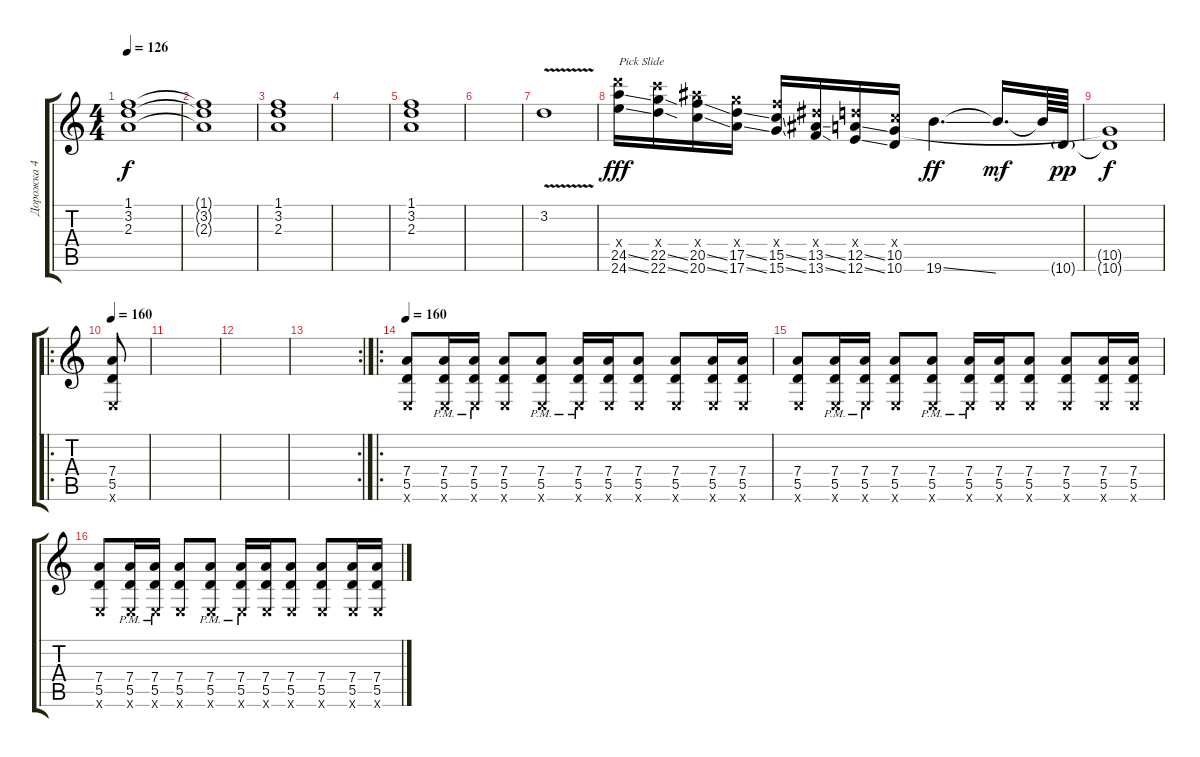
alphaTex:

\track ("Дорожка 4" "Дорожка 4") {instrument acousticguitarsteel}
\staff {score tabs}
\tuning (E4 B3 G3 D3 A2 E2) {hide}
\ts (4 4)
\tempo 126
\clef g2
\ks c
(1.1 3.2 2.3).1{dy f} |
(1.1{t} 3.2{t} 2.3{t}).1 |
(1.1 3.2 2.3).1 |
|
(1.1 3.2 2.3).1 |
|
3.2{v}.1 |
(24.4{x} 24.5{ss} 24.6{ss}).16{txt "Pick Slide" dy fff volume 16 instrument guitarfretnoise} (22.4{x} 22.5{ss} 22.6{ss}).16 (20.4{x} 20.5{ss} 20.6{ss}).16 (17.4{x} 17.5{ss} 17.6{ss}).16 (15.4{x} 15.5{ss} 15.6{ss}).16 (13.4{x} 13.5{ss} 13.6{ss}).16 (12.4{x} 12.5{ss} 12.6{ss}).16 (10.4{x} 10.5 10.6).16 19.6{ss}.4{d dy ff volume 12 instrument overdrivenguitar} 19.6{t}.16{d dy mf} 19.6{t}.64 10.6{g}.64{dy pp} |
(10.5{t} 10.6{t}).1{dy f} |
\ro
\tempo 160
(7.4 5.5 0.6{x}).8{volume 12 instrument overdrivenguitar} |
|
|
\rc 2
|
\ro
\tempo 160
(7.4 5.5 0.6{x}).8 (7.4{pm} 5.5 0.6{x}).16 (7.4{pm} 5.5 0.6{x}).16 (7.4 5.5 0.6{x}).8 (7.4 5.5{pm} 0.6{x}).8 (7.4 5.5{pm} 0.6{x}).16 (7.4 5.5 0.6{x}).16 (7.4 5.5 0.6{x}).8 (7.4 5.5 0.6{x}).8 (7.4 5.5 0.6{x}).16 (7.4 5.5 0.6{x}).16 |
(7.4 5.5 0.6{x}).8 (7.4{pm} 5.5 0.6{x}).16 (7.4{pm} 5.5 0.6{x}).16 (7.4 5.5 0.6{x}).8 (7.4 5.5{pm} 0.6{x}).8 (7.4 5.5{pm} 0.6{x}).16 (7.4 5.5 0.6{x}).16 (7.4 5.5 0.6{x}).8 (7.4 5.5 0.6{x}).8 (7.4 5.5 0.6{x}).16 (7.4 5.5 0.6{x}).16 |
(7.4 5.5 0.6{x}).8 (7.4{pm} 5.5 0.6{x}).16 (7.4{pm} 5.5 0.6{x}).16 (7.4 5.5 0.6{x}).8 (7.4 5.5{pm} 0.6{x}).8 (7.4 5.5{pm} 0.6{x}).16 (7.4 5.5 0.6{x}).16 (7.4 5.5 0.6{x}).8 (7.4 5.5 0.6{x}).8 (7.4 5.5 0.6{x}).16 (7.4 5.5 0.6{x}).16
